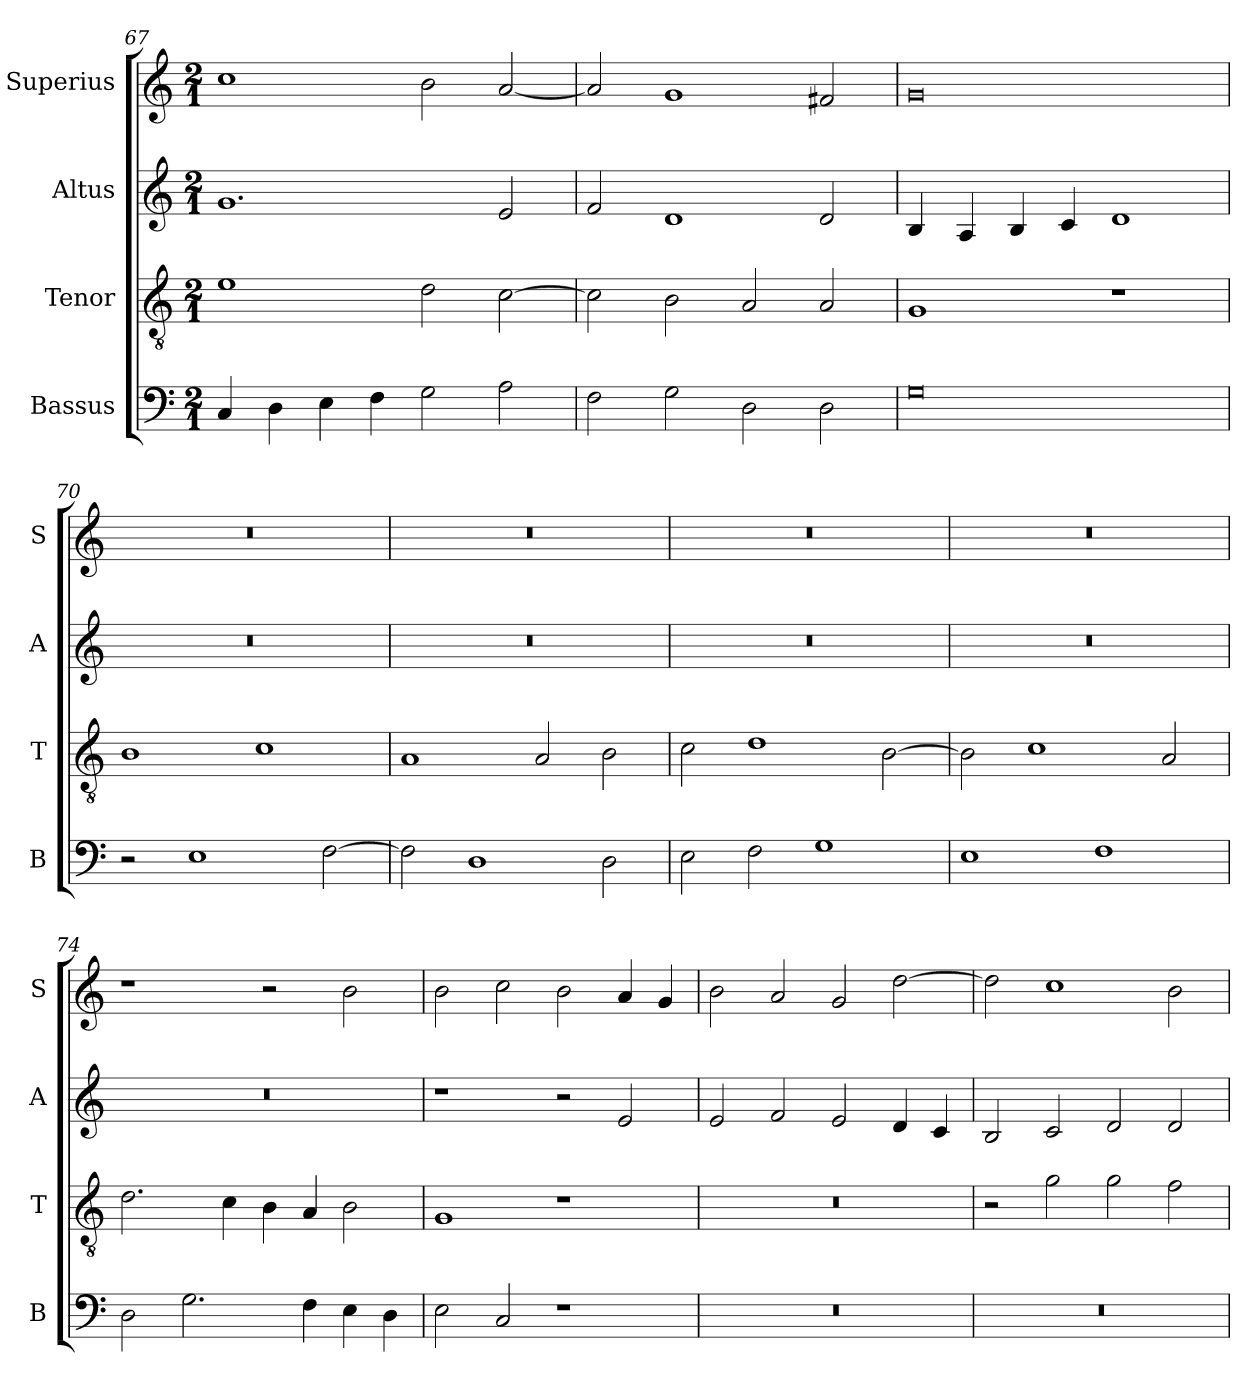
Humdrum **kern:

**kern	**kern	**kern	**kern
*part4	*part3	*part2	*part1
*staff4	*staff3	*staff2	*staff1
*I"Bassus	*I"Tenor	*I"Altus	*I"Superius
*I'B	*I'T	*I'A	*I'S
*clefF4	*clefGv2	*clefG2	*clefG2
*k[]	*k[]	*k[]	*k[]
*C:	*C:	*C:	*C:
*M2/1	*M2/1	*M2/1	*M2/1
=67	=67	=67	=67
4C	1e	1.g	1cc
4D	.	.	.
4E	.	.	.
4F	.	.	.
2G	2d	.	2b
2A	[2c	2e	[2a
=68	=68	=68	=68
2F	2c]	2f	2a]
2G	2B	1d	1g
2D	2A	.	.
2D	2A	2d	2f#X
=69	=69	=69	=69
0G	1G	4B	0g
.	.	4A	.
.	.	4B	.
.	.	4c	.
.	1r	1d	.
=70	=70	=70	=70
2r	1B	0r	0r
1E	.	.	.
.	1c	.	.
[2F	.	.	.
=71	=71	=71	=71
2F]	1A	0r	0r
1D	.	.	.
.	2A	.	.
2D	2B	.	.
=72	=72	=72	=72
2E	2c	0r	0r
2F	1d	.	.
1G	.	.	.
.	[2B	.	.
=73	=73	=73	=73
1E	2B]	0r	0r
.	1c	.	.
1F	.	.	.
.	2A	.	.
=74	=74	=74	=74
2D	2.d	0r	1r
2.G	.	.	.
.	4c	.	.
.	4B	.	2r
4F	4A	.	.
4E	2B	.	2b
4D	.	.	.
=75	=75	=75	=75
2E	1G	1r	2b
2C	.	.	2cc
1r	1r	2r	2b
.	.	2e	4a
.	.	.	4g
=76	=76	=76	=76
0r	0r	2e	2b
.	.	2f	2a
.	.	2e	2g
.	.	4d	[2dd
.	.	4c	.
=77	=77	=77	=77
0r	2r	2B	2dd]
.	2g	2c	1cc
.	2g	2d	.
.	2f	2d	2b
=	=	=	=
*-	*-	*-	*-
